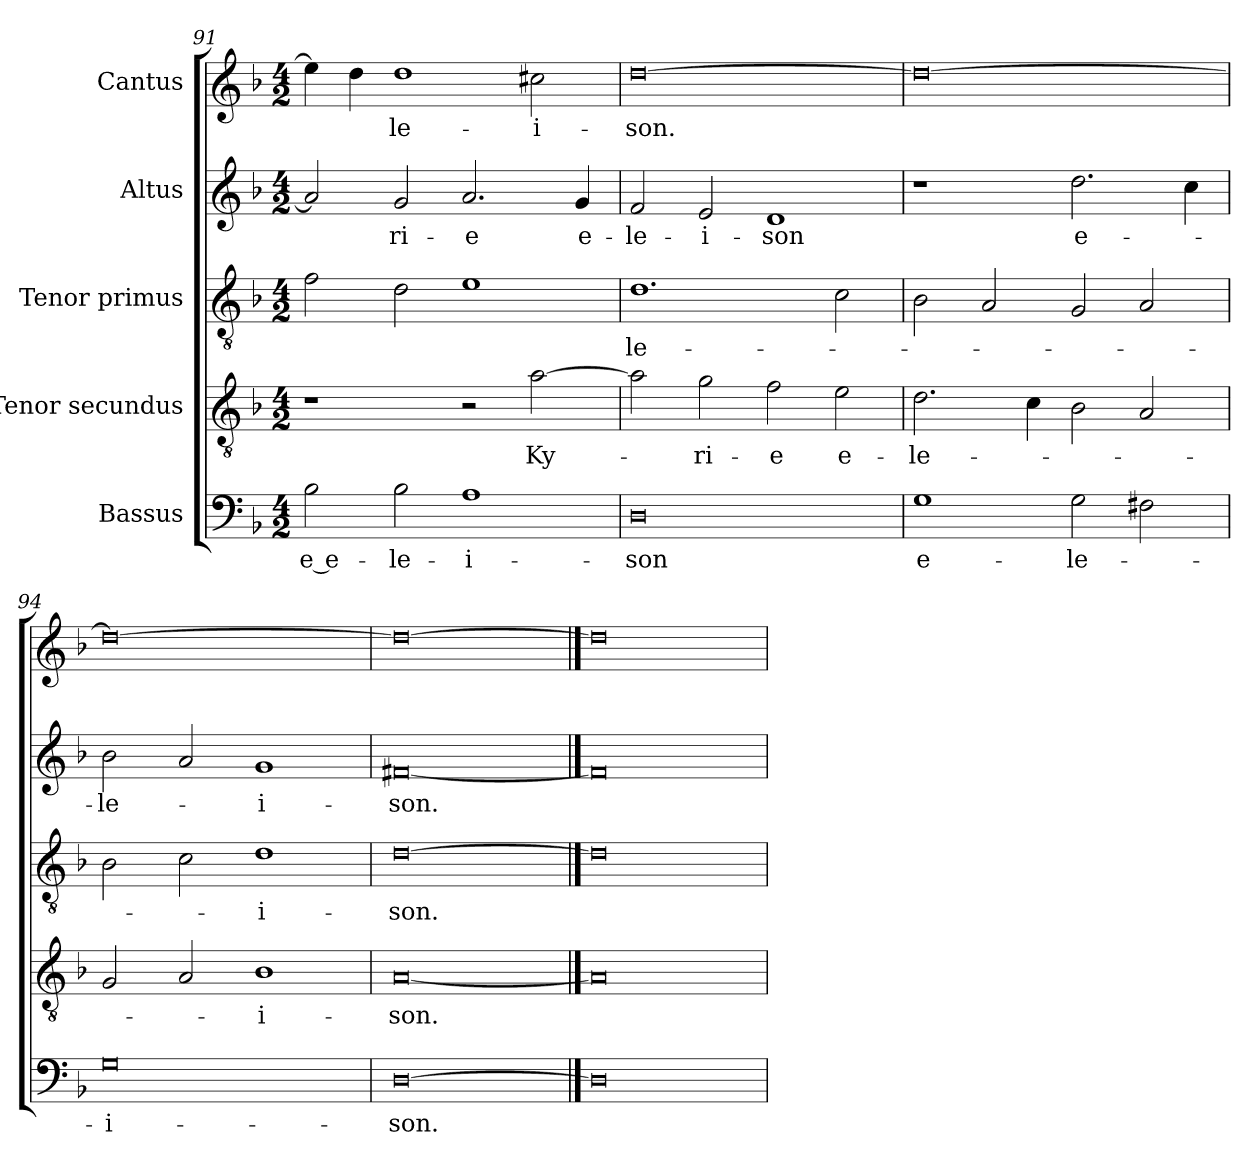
**kern	**text	**kern	**text	**kern	**text	**kern	**text	**kern	**text
*part5	*part5	*part4	*part4	*part3	*part3	*part2	*part2	*part1	*part1
*staff5	*staff5	*staff4	*staff4	*staff3	*staff3	*staff2	*staff2	*staff1	*staff1
*I"Bassus	*	*I"Tenor secundus	*	*I"Tenor primus	*	*I"Altus	*	*I"Cantus	*
*clefF4	*	*clefGv2	*	*clefGv2	*	*clefG2	*	*clefG2	*
*k[b-]	*	*k[b-]	*	*k[b-]	*	*k[b-]	*	*k[b-]	*
*M4/2	*	*M4/2	*	*M4/2	*	*M4/2	*	*M4/2	*
=91	=91	=91	=91	=91	=91	=91	=91	=91	=91
2B-\	-e e-	1r	.	2f\	.	2a/]	.	4ee\]	.
.	.	.	.	.	.	.	.	4dd\	.
2B-\	-le-	.	.	2d\	.	2g/	-ri-	1dd\	-le-
1A\	-i-	2r	.	1e\	.	2.a/	-e	.	.
.	.	[2a\	Ky-	.	.	.	.	2cc#X\	-i-
.	.	.	.	.	.	4g/	e-	.	.
=92	=92	=92	=92	=92	=92	=92	=92	=92	=92
0D\	-son	2a\]	.	1.d\	-le-	2f/	-le-	[0dd\	-son.
.	.	2g\	-ri-	.	.	2e/	-i-	.	.
.	.	2f\	-e	.	.	1d/	-son	.	.
.	.	2e\	e-	2c\	.	.	.	.	.
=93	=93	=93	=93	=93	=93	=93	=93	=93	=93
1G\	e-	2.d\	-le-	2B-\	.	1r	.	0dd\_	.
.	.	.	.	2A/	.	.	.	.	.
.	.	4c\	.	.	.	.	.	.	.
2G\	-le-	2B-\	.	2G/	.	2.dd\	e-	.	.
2F#X\	.	2A/	.	2A/	.	.	.	.	.
.	.	.	.	.	.	4cc\	.	.	.
=94	=94	=94	=94	=94	=94	=94	=94	=94	=94
0G\	-i-	2G/	.	2B-\	.	2b-\	-le-	0dd\_	.
.	.	2A/	.	2c\	.	2a/	.	.	.
.	.	1B-\	i-	1d\	-i-	1g/	-i-	.	.
=95	=95	=95	=95	=95	=95	=95	=95	=95	=95
[0D\	-son.	[0A/	-son.	[0d\	-son.	[0f#X/	-son.	0dd\_	.
==96	==96	==96	==96	==96	==96	==96	==96	==96	==96
0D\]	.	0A/]	.	0d\]	.	0f#/]	.	0dd\]	.
=	=	=	=	=	=	=	=	=	=
*-	*-	*-	*-	*-	*-	*-	*-	*-	*-
